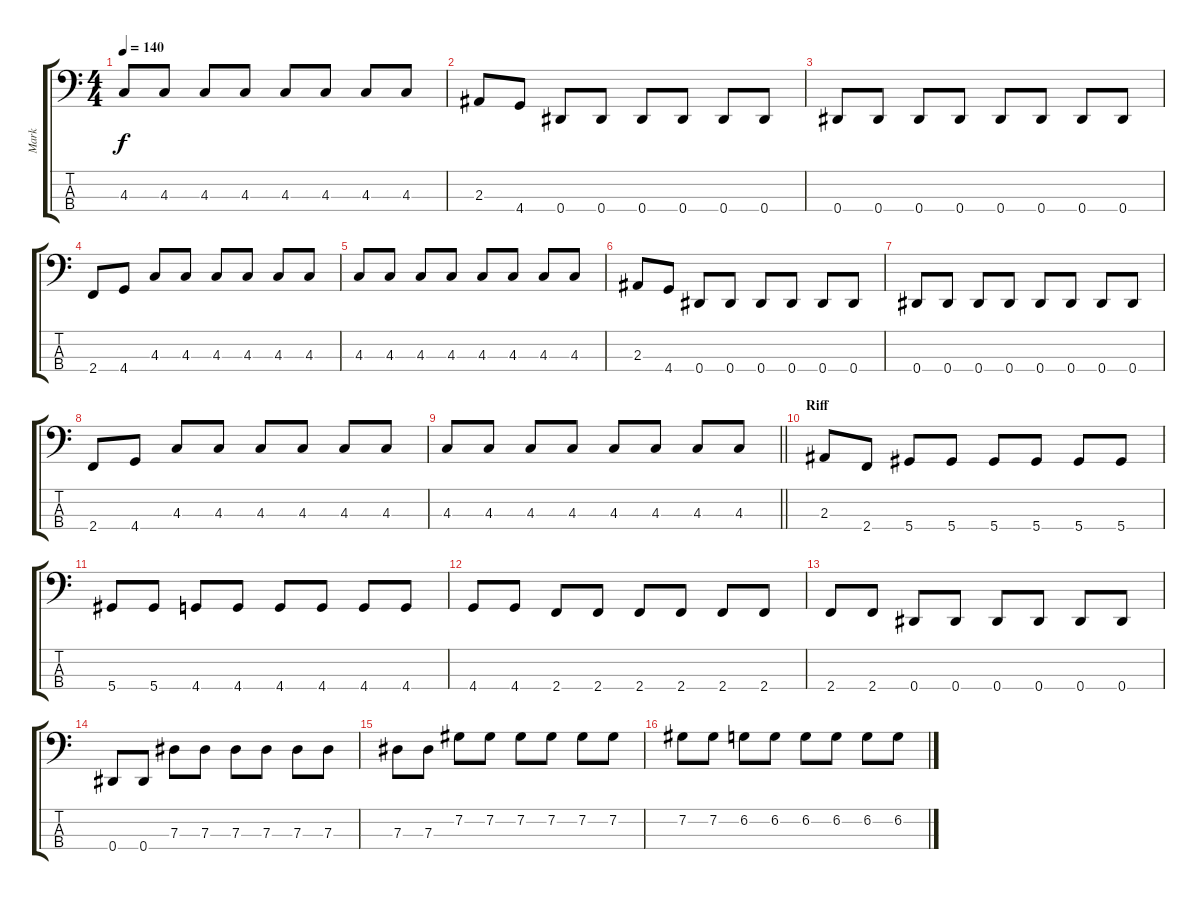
\track ("Mark" "Mark") {instrument electricbassfinger}
\staff {score tabs}
\tuning (Gb2 Db2 Ab1 Eb1) {hide}
\ts (4 4)
\tempo 140
\clef f4
\ks c
4.3.8{dy f} 4.3.8 4.3.8 4.3.8 4.3.8 4.3.8 4.3.8 4.3.8 |
2.3.8 4.4.8 0.4.8 0.4.8 0.4.8 0.4.8 0.4.8 0.4.8 |
0.4.8 0.4.8 0.4.8 0.4.8 0.4.8 0.4.8 0.4.8 0.4.8 |
2.4.8 4.4.8 4.3.8 4.3.8 4.3.8 4.3.8 4.3.8 4.3.8 |
4.3.8 4.3.8 4.3.8 4.3.8 4.3.8 4.3.8 4.3.8 4.3.8 |
2.3.8 4.4.8 0.4.8 0.4.8 0.4.8 0.4.8 0.4.8 0.4.8 |
0.4.8 0.4.8 0.4.8 0.4.8 0.4.8 0.4.8 0.4.8 0.4.8 |
2.4.8 4.4.8 4.3.8 4.3.8 4.3.8 4.3.8 4.3.8 4.3.8 |
\barLineRight lightlight
4.3.8 4.3.8 4.3.8 4.3.8 4.3.8 4.3.8 4.3.8 4.3.8 |
\section ("" "Riff")
2.3.8 2.4.8 5.4.8 5.4.8 5.4.8 5.4.8 5.4.8 5.4.8 |
5.4.8 5.4.8 4.4.8 4.4.8 4.4.8 4.4.8 4.4.8 4.4.8 |
4.4.8 4.4.8 2.4.8 2.4.8 2.4.8 2.4.8 2.4.8 2.4.8 |
2.4.8 2.4.8 0.4.8 0.4.8 0.4.8 0.4.8 0.4.8 0.4.8 |
0.4.8 0.4.8 7.3.8 7.3.8 7.3.8 7.3.8 7.3.8 7.3.8 |
7.3.8 7.3.8 7.2.8 7.2.8 7.2.8 7.2.8 7.2.8 7.2.8 |
7.2.8 7.2.8 6.2.8 6.2.8 6.2.8 6.2.8 6.2.8 6.2.8
